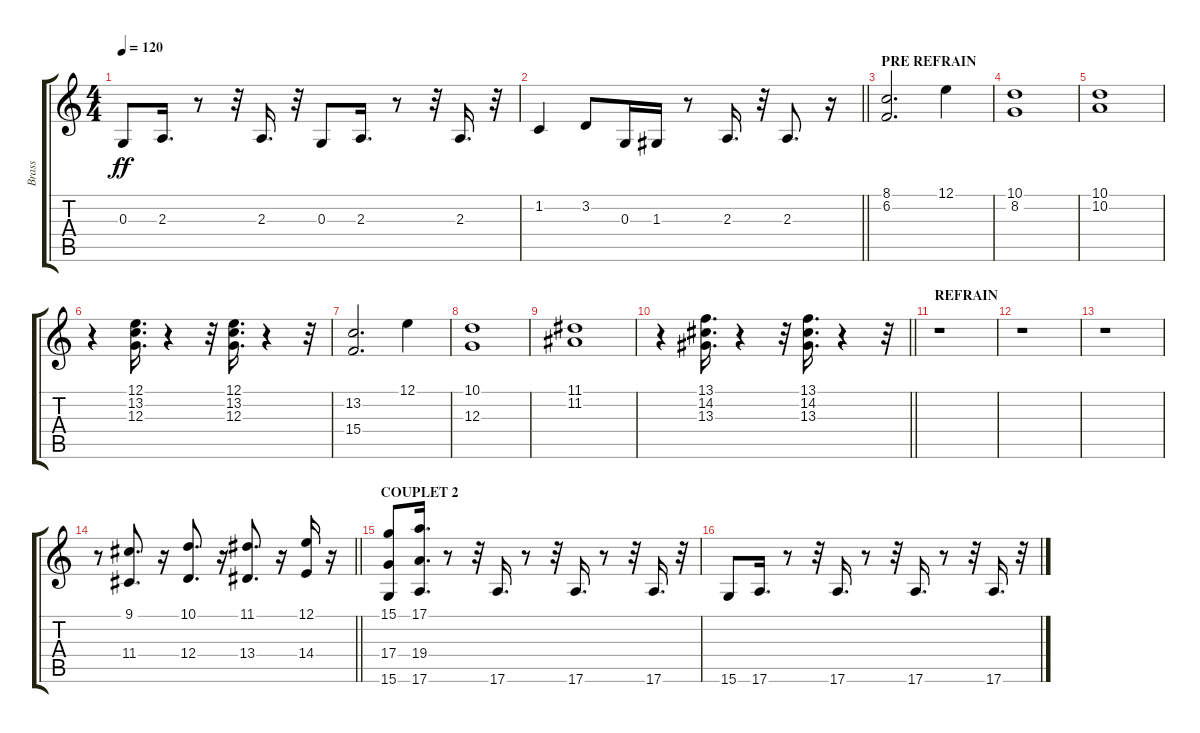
\track ("Brass " "Brass ") {instrument brasssection}
\staff {score tabs}
\tuning (E4 B3 G3 D3 A2 E2) {hide}
\ts (4 4)
\tempo 120
\clef g2
\ks c
0.3.8{dy ff} 2.3.16{d} r.8 r.32 2.3.16{d} r.32 0.3.8 2.3.16{d} r.8 r.32 2.3.16{d} r.32 |
\barLineRight lightlight
1.2.4 3.2.8 0.3.16 1.3.16 r.8 2.3.16{d} r.32 2.3.8{d} r.16 |
\section ("" "PRE REFRAIN")
(8.1 6.2).2{d} 12.1.4 |
(10.1 8.2).1 |
(10.1 10.2).1 |
r.4 (12.1 13.2 12.3).16{d} r.4 r.32 (12.1 13.2 12.3).16{d} r.4 r.32 |
(13.2 15.4).2{d} 12.1.4 |
(10.1 12.3).1 |
(11.1 11.2).1 |
\barLineRight lightlight
r.4 (13.1 14.2 13.3).16{d} r.4 r.32 (13.1 14.2 13.3).16{d} r.4 r.32 |
\section ("" "REFRAIN")
r.1 |
r.1 |
r.1 |
\barLineRight lightlight
r.8 (9.1 11.4).8{d} r.16 (10.1 12.4).8{d} r.16 (11.1 13.4).8{d} r.16 (12.1 14.4).16 r.16 |
\section ("" "COUPLET 2")
(15.1 17.4 15.6).8 (17.1 19.4 17.6).16{d} r.8 r.32 17.6.16{d} r.8 r.32 17.6.16{d} r.8 r.32 17.6.16{d} r.32 |
15.6.8 17.6.16{d} r.8 r.32 17.6.16{d} r.8 r.32 17.6.16{d} r.8 r.32 17.6.16{d} r.32
